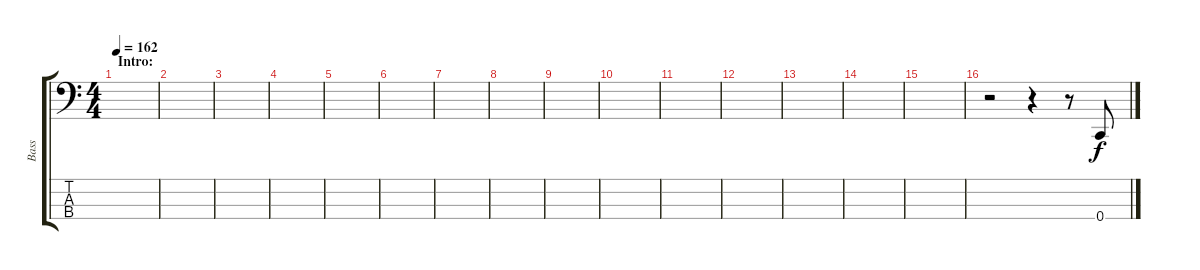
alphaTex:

\track ("Bass" "Bass") {instrument electricbassfinger}
\staff {score tabs}
\tuning (F2 C2 G1 C1) {hide}
\ts (4 4)
\section ("" "Intro:")
\tempo 162
\clef f4
\ks c
|
|
|
|
|
|
|
|
|
|
|
|
|
|
|
r.2 r.4 r.8 0.4.8
